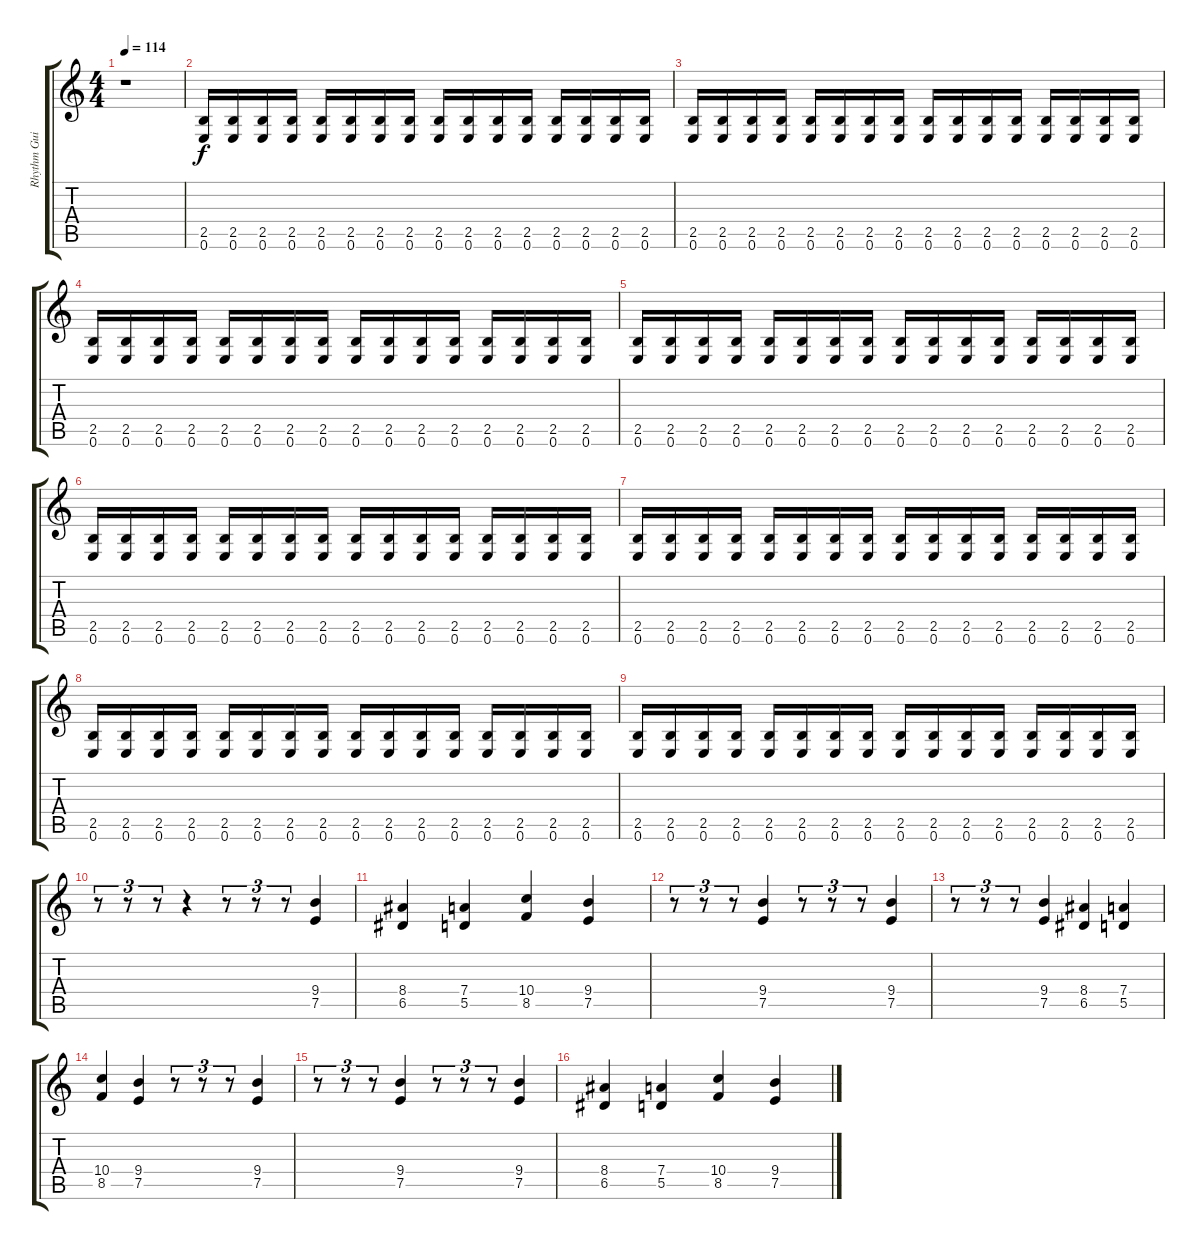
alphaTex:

\track ("Rhythm Guitar" "Rhythm Gui") {instrument distortionguitar}
\staff {score tabs}
\tuning (E4 B3 G3 D3 A2 E2) {hide}
\ts (4 4)
\tempo 114
\clef g2
\ks c
r.1{dy f} |
(2.5 0.6).16 (2.5 0.6).16 (2.5 0.6).16 (2.5 0.6).16 (2.5 0.6).16 (2.5 0.6).16 (2.5 0.6).16 (2.5 0.6).16 (2.5 0.6).16 (2.5 0.6).16 (2.5 0.6).16 (2.5 0.6).16 (2.5 0.6).16 (2.5 0.6).16 (2.5 0.6).16 (2.5 0.6).16 |
(2.5 0.6).16 (2.5 0.6).16 (2.5 0.6).16 (2.5 0.6).16 (2.5 0.6).16 (2.5 0.6).16 (2.5 0.6).16 (2.5 0.6).16 (2.5 0.6).16 (2.5 0.6).16 (2.5 0.6).16 (2.5 0.6).16 (2.5 0.6).16 (2.5 0.6).16 (2.5 0.6).16 (2.5 0.6).16 |
(2.5 0.6).16 (2.5 0.6).16 (2.5 0.6).16 (2.5 0.6).16 (2.5 0.6).16 (2.5 0.6).16 (2.5 0.6).16 (2.5 0.6).16 (2.5 0.6).16 (2.5 0.6).16 (2.5 0.6).16 (2.5 0.6).16 (2.5 0.6).16 (2.5 0.6).16 (2.5 0.6).16 (2.5 0.6).16 |
(2.5 0.6).16 (2.5 0.6).16 (2.5 0.6).16 (2.5 0.6).16 (2.5 0.6).16 (2.5 0.6).16 (2.5 0.6).16 (2.5 0.6).16 (2.5 0.6).16 (2.5 0.6).16 (2.5 0.6).16 (2.5 0.6).16 (2.5 0.6).16 (2.5 0.6).16 (2.5 0.6).16 (2.5 0.6).16 |
(2.5 0.6).16 (2.5 0.6).16 (2.5 0.6).16 (2.5 0.6).16 (2.5 0.6).16 (2.5 0.6).16 (2.5 0.6).16 (2.5 0.6).16 (2.5 0.6).16 (2.5 0.6).16 (2.5 0.6).16 (2.5 0.6).16 (2.5 0.6).16 (2.5 0.6).16 (2.5 0.6).16 (2.5 0.6).16 |
(2.5 0.6).16 (2.5 0.6).16 (2.5 0.6).16 (2.5 0.6).16 (2.5 0.6).16 (2.5 0.6).16 (2.5 0.6).16 (2.5 0.6).16 (2.5 0.6).16 (2.5 0.6).16 (2.5 0.6).16 (2.5 0.6).16 (2.5 0.6).16 (2.5 0.6).16 (2.5 0.6).16 (2.5 0.6).16 |
(2.5 0.6).16 (2.5 0.6).16 (2.5 0.6).16 (2.5 0.6).16 (2.5 0.6).16 (2.5 0.6).16 (2.5 0.6).16 (2.5 0.6).16 (2.5 0.6).16 (2.5 0.6).16 (2.5 0.6).16 (2.5 0.6).16 (2.5 0.6).16 (2.5 0.6).16 (2.5 0.6).16 (2.5 0.6).16 |
(2.5 0.6).16 (2.5 0.6).16 (2.5 0.6).16 (2.5 0.6).16 (2.5 0.6).16 (2.5 0.6).16 (2.5 0.6).16 (2.5 0.6).16 (2.5 0.6).16 (2.5 0.6).16 (2.5 0.6).16 (2.5 0.6).16 (2.5 0.6).16 (2.5 0.6).16 (2.5 0.6).16 (2.5 0.6).16 |
r.8{tu (3 2)} r.8{tu (3 2)} r.8{tu (3 2)} r.4 r.8{tu (3 2)} r.8{tu (3 2)} r.8{tu (3 2)} (9.4 7.5).4 |
(8.4 6.5).4 (7.4 5.5).4 (10.4 8.5).4 (9.4 7.5).4 |
r.8{tu (3 2)} r.8{tu (3 2)} r.8{tu (3 2)} (9.4 7.5).4 r.8{tu (3 2)} r.8{tu (3 2)} r.8{tu (3 2)} (9.4 7.5).4 |
r.8{tu (3 2)} r.8{tu (3 2)} r.8{tu (3 2)} (9.4 7.5).4 (8.4 6.5).4 (7.4 5.5).4 |
(10.4 8.5).4 (9.4 7.5).4 r.8{tu (3 2)} r.8{tu (3 2)} r.8{tu (3 2)} (9.4 7.5).4 |
r.8{tu (3 2)} r.8{tu (3 2)} r.8{tu (3 2)} (9.4 7.5).4 r.8{tu (3 2)} r.8{tu (3 2)} r.8{tu (3 2)} (9.4 7.5).4 |
(8.4 6.5).4 (7.4 5.5).4 (10.4 8.5).4 (9.4 7.5).4
